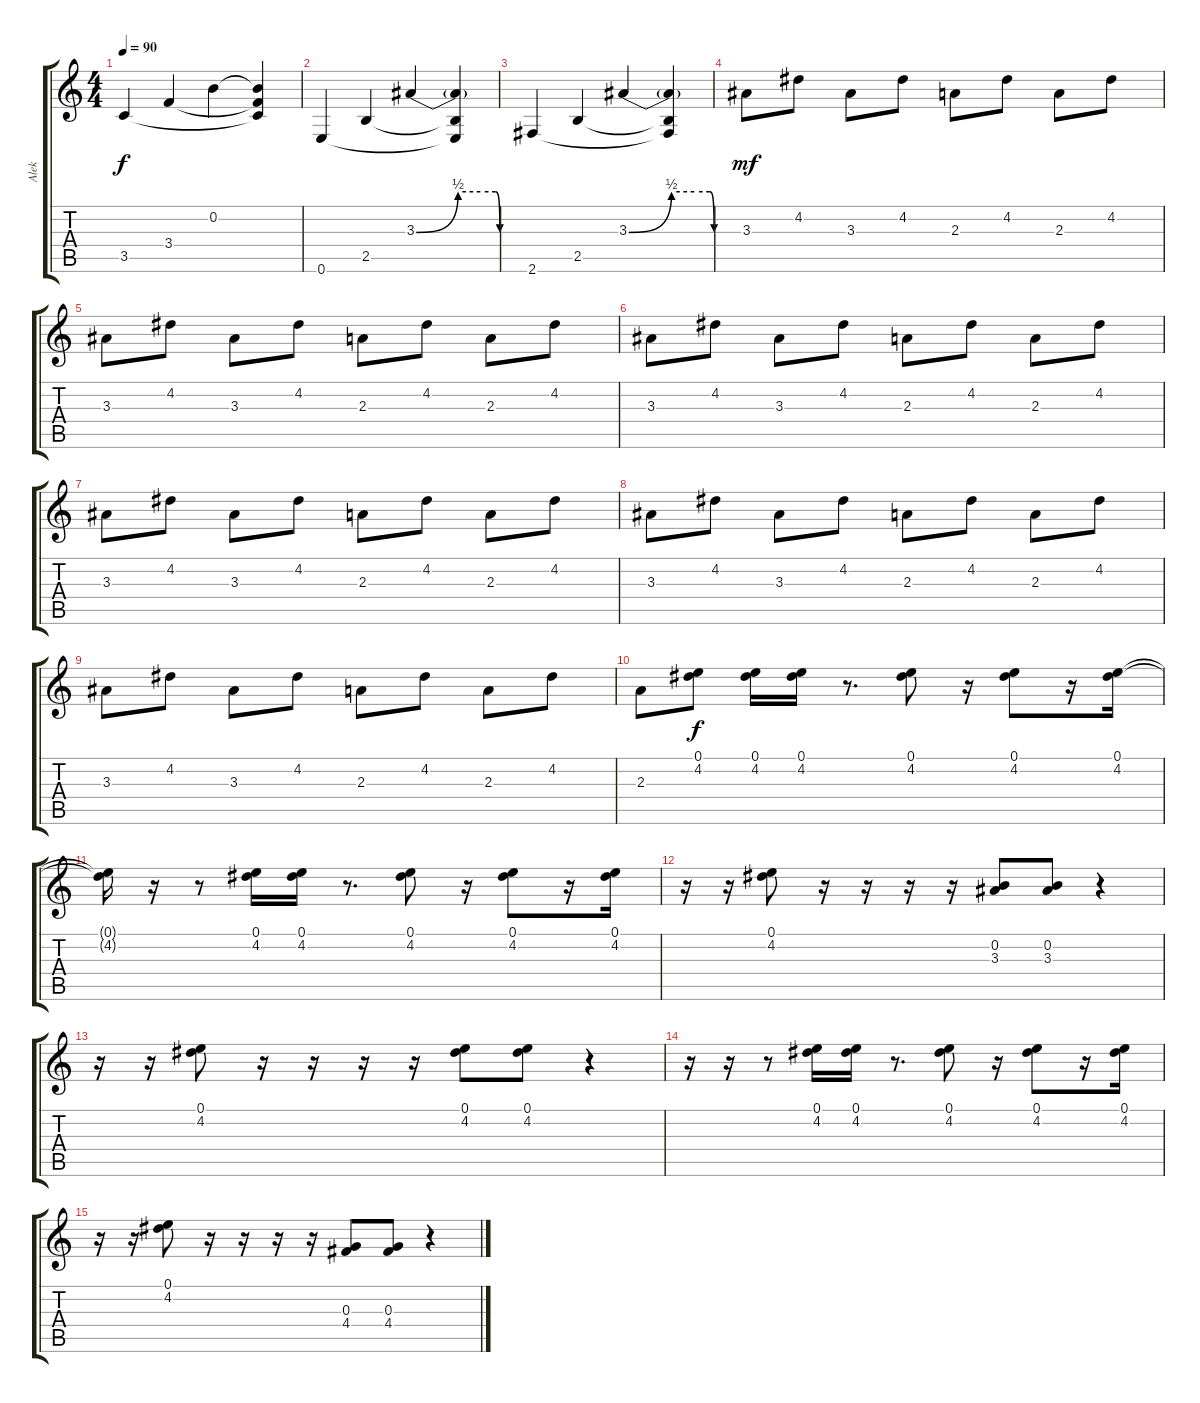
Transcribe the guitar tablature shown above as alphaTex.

\track ("Alek" "Alek") {instrument distortionguitar}
\staff {score tabs}
\tuning (E4 B3 G3 D3 A2 E2) {hide}
\ts (4 4)
\tempo 90
\clef g2
\ks c
3.5.4{dy f} 3.4.4 0.2.4 (0.2{t} 3.4{t} 3.5{t}).4 |
0.6.4 2.5.4 3.3{be (custom 0 0 30 2 46 2 57 2 60 0)}.4 (3.3{t} 2.5{t} 0.6{t}).4 |
2.6.4 2.5.4 3.3{be (custom 0 0 30 2 46 2 57 2 60 0)}.4 (3.3{t} 2.5{t} 2.6{t}).4 |
3.3.8{dy mf} 4.2.8 3.3.8 4.2.8 2.3.8 4.2.8 2.3.8 4.2.8 |
3.3.8 4.2.8 3.3.8 4.2.8 2.3.8 4.2.8 2.3.8 4.2.8 |
3.3.8 4.2.8 3.3.8 4.2.8 2.3.8 4.2.8 2.3.8 4.2.8 |
3.3.8 4.2.8 3.3.8 4.2.8 2.3.8 4.2.8 2.3.8 4.2.8 |
3.3.8 4.2.8 3.3.8 4.2.8 2.3.8 4.2.8 2.3.8 4.2.8 |
3.3.8 4.2.8 3.3.8 4.2.8 2.3.8 4.2.8 2.3.8 4.2.8 |
2.3.8 (0.1 4.2).8{dy f instrument distortionguitar} (0.1 4.2).16{instrument distortionguitar} (0.1 4.2).16{instrument distortionguitar} r.8{d} (0.1 4.2).8 r.16 (0.1 4.2).8 r.16 (0.1 4.2).16 |
(0.1{t} 4.2{t}).16 r.16 r.8{instrument distortionguitar} (0.1 4.2).16{instrument distortionguitar} (0.1 4.2).16{instrument distortionguitar} r.8{d} (0.1 4.2).8 r.16 (0.1 4.2).8 r.16 (0.1 4.2).16 |
r.16 r.16 (0.1 4.2).8 r.16 r.16 r.16 r.16 (0.2 3.3).8 (0.2 3.3).8 r.4 |
r.16 r.16 (0.1 4.2).8 r.16 r.16 r.16 r.16 (0.1 4.2).8 (0.1 4.2).8 r.4 |
r.16 r.16 r.8{instrument distortionguitar} (0.1 4.2).16{instrument distortionguitar} (0.1 4.2).16{instrument distortionguitar} r.8{d} (0.1 4.2).8 r.16 (0.1 4.2).8 r.16 (0.1 4.2).16 |
r.16 r.16 (0.1 4.2).8 r.16 r.16 r.16 r.16 (0.3 4.4).8 (0.3 4.4).8 r.4
